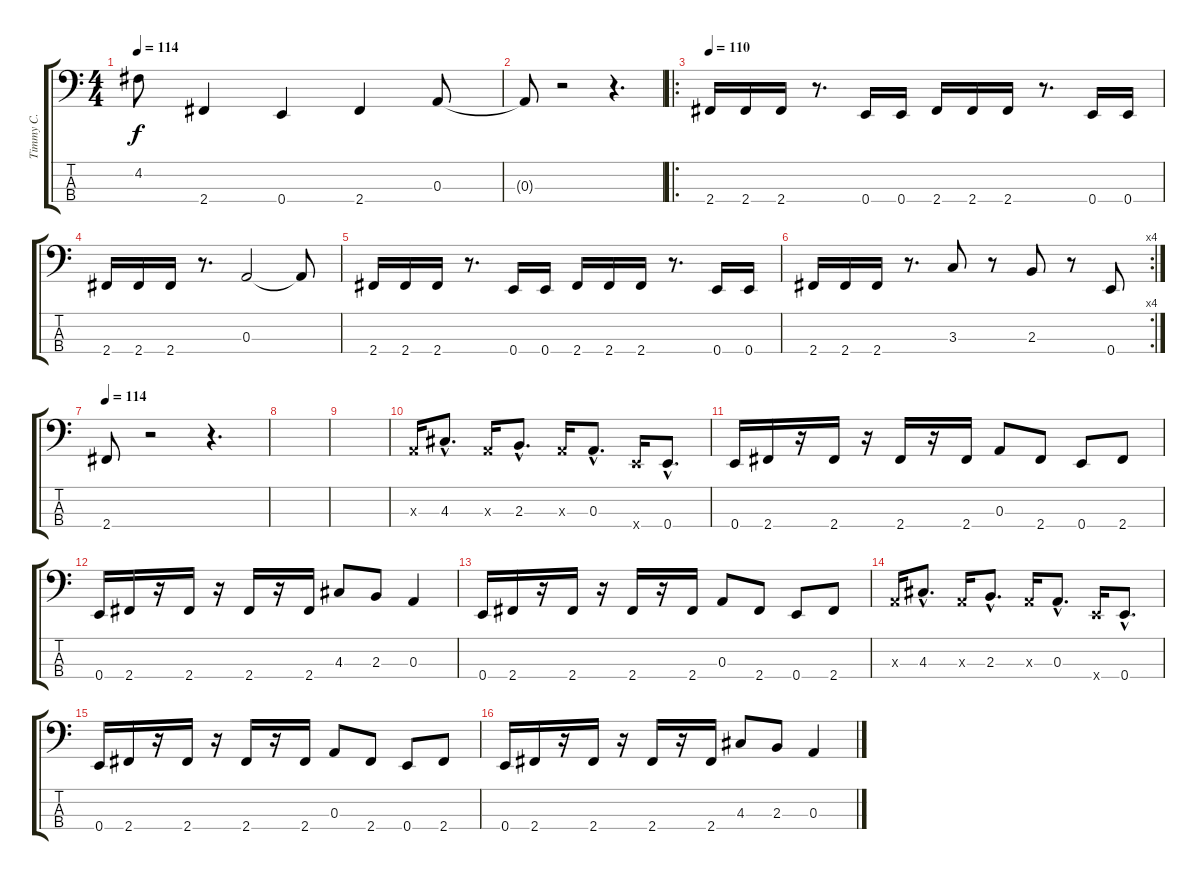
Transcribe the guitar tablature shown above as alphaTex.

\track ("Timmy C." "Timmy C.") {instrument electricbassfinger}
\staff {score tabs}
\tuning (G2 D2 A1 E1) {hide}
\ts (4 4)
\tempo 114
\clef f4
\ks c
4.2.8{dy f} 2.4.4 0.4.4 2.4.4 0.3.8 |
0.3{t}.8 r.2 r.4{d} |
\ro
\tempo 110
2.4.16 2.4.16 2.4.16 r.8{d} 0.4.16 0.4.16 2.4.16 2.4.16 2.4.16 r.8{d} 0.4.16 0.4.16 |
2.4.16 2.4.16 2.4.16 r.8{d} 0.3.2 0.3{t}.8 |
2.4.16 2.4.16 2.4.16 r.8{d} 0.4.16 0.4.16 2.4.16 2.4.16 2.4.16 r.8{d} 0.4.16 0.4.16 |
\rc 4
2.4.16 2.4.16 2.4.16 r.8{d} 3.3.8 r.8 2.3.8 r.8 0.4.8 |
\tempo 114
2.4.8 r.2 r.4{d} |
|
|
0.3{x}.16 4.3{hac}.8{d} 0.3{x}.16 2.3{hac}.8{d} 0.3{x}.16 0.3{hac}.8{d} 0.4{x}.16 0.4{hac}.8{d} |
0.4.16 2.4.16 r.16 2.4.16 r.16 2.4.16 r.16 2.4.16 0.3.8 2.4.8 0.4.8 2.4.8 |
0.4.16 2.4.16 r.16 2.4.16 r.16 2.4.16 r.16 2.4.16 4.3.8 2.3.8 0.3.4 |
0.4.16 2.4.16 r.16 2.4.16 r.16 2.4.16 r.16 2.4.16 0.3.8 2.4.8 0.4.8 2.4.8 |
0.3{x}.16 4.3{hac}.8{d} 0.3{x}.16 2.3{hac}.8{d} 0.3{x}.16 0.3{hac}.8{d} 0.4{x}.16 0.4{hac}.8{d} |
0.4.16 2.4.16 r.16 2.4.16 r.16 2.4.16 r.16 2.4.16 0.3.8 2.4.8 0.4.8 2.4.8 |
0.4.16 2.4.16 r.16 2.4.16 r.16 2.4.16 r.16 2.4.16 4.3.8 2.3.8 0.3.4
